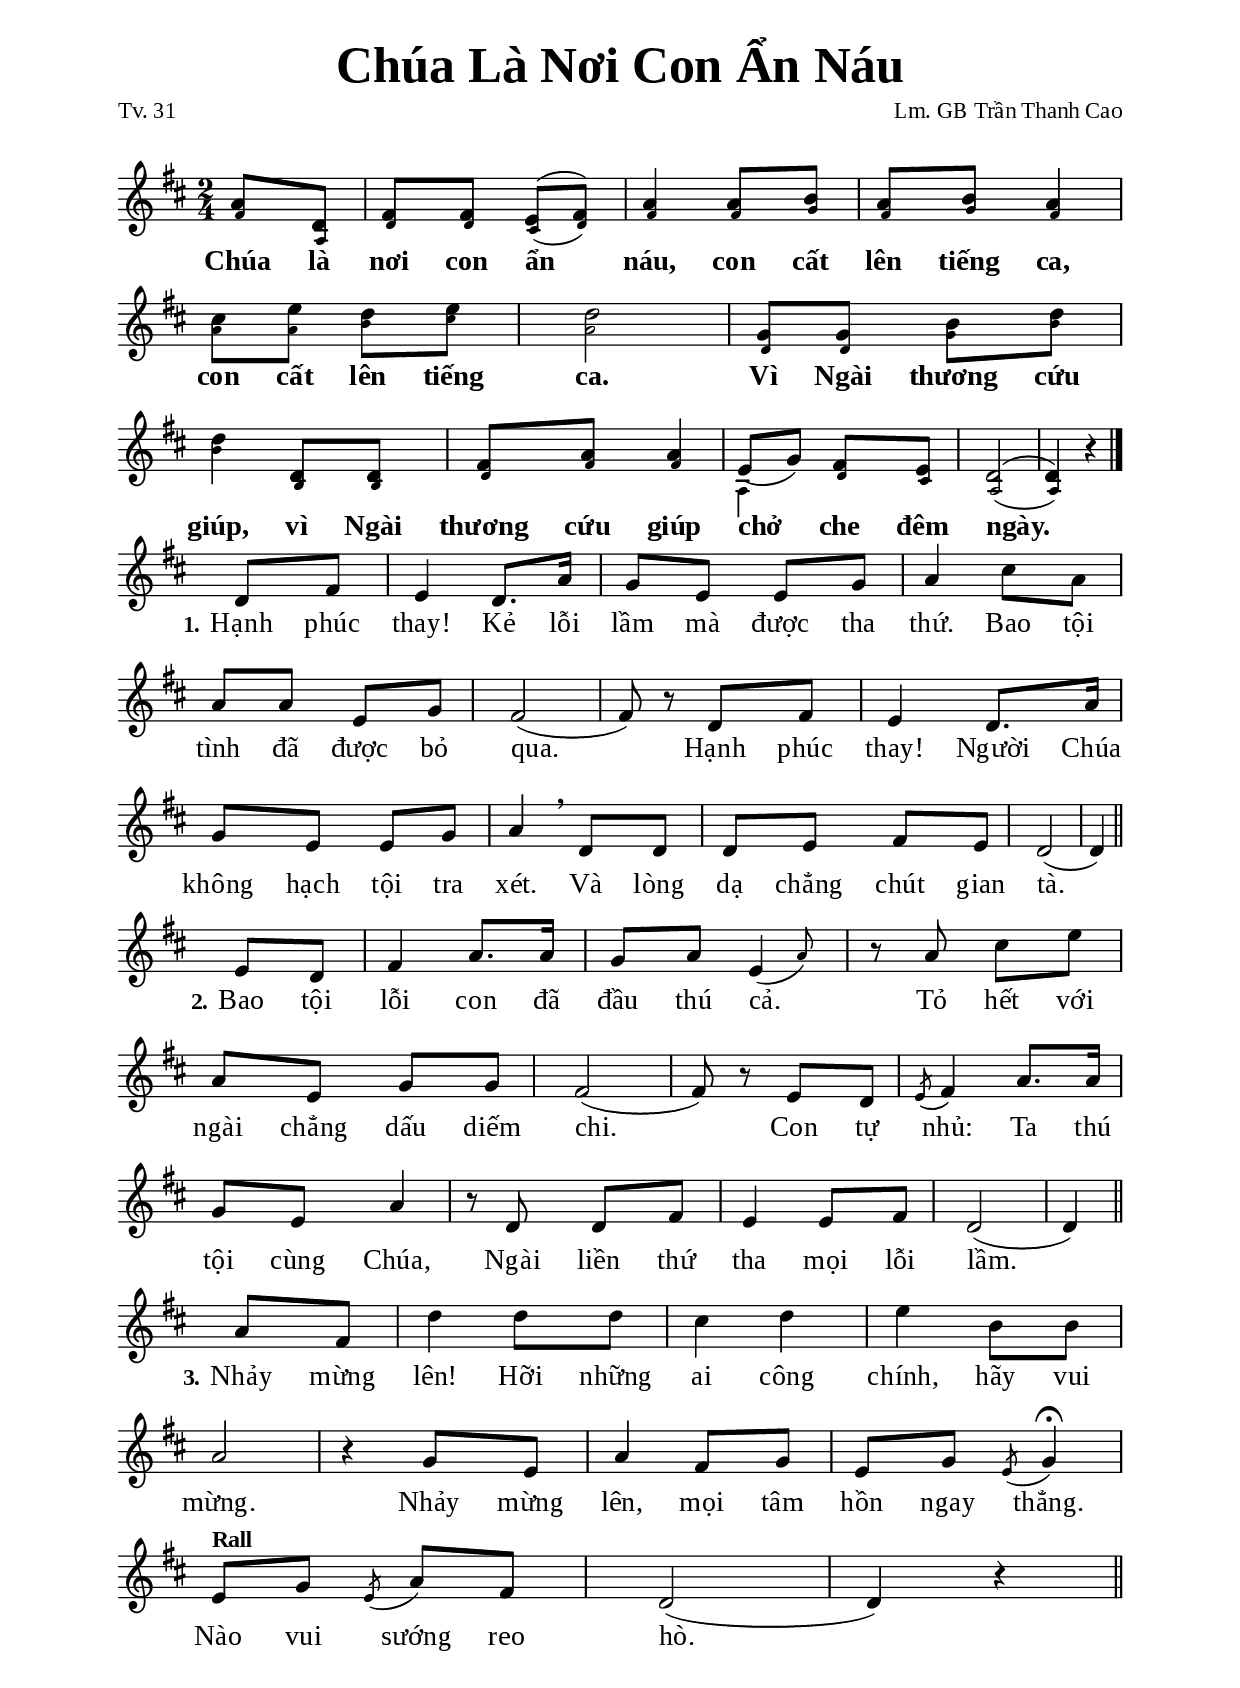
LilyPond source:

% Cài đặt chung
\version "2.22.1"
\include "english.ly"

\header {
  title = \markup { \fontsize #3 "Chúa Là Nơi Con Ẩn Náu" }
  poet = "Tv. 31"
  composer = "Lm. GB Trần Thanh Cao"
  arranger = " "
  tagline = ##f
}

% Nhạc điệp khúc
nhacDiepKhucSop = \relative c'' {
  \partial 4 a8 d, |
  fs fs e _(fs) |
  a4 a8 b |
  a b a4 |
  cs8 e d e |
  d2 |
  g,8 g b d |
  d4 d,8 d |
  fs a a4 |
  e8 _(g) fs e |
  d2 ^( |
  d4) r \bar "|."
}

nhacDiepKhucBas = \relative c' {
  \partial 4 fs8 a, |
  d d cs ^(d) |
  fs4 fs8 g |
  fs g fs4 |
  a8 a b cs |
  a2 |
  d,8 d g b |
  b4 b,8 b |
  d fs fs4 |
  a, d8 cs |
  a2 _( |
  a4) r
}

% Nhạc phiên khúc
nhacPhienKhucMot = \relative c' {
  \partial 4 d8 fs |
  e4 d8. a'16 |
  g8 e e g |
  a4 cs8 a |
  a a e g |
  fs2 ( |
  fs8) r d fs |
  e4 d8. a'16 |
  g8 e e g |
  a4 \breathe d,8 d |
  d e fs e |
  d2 ( |
  d4) \bar "||"
}

nhacPhienKhucHai = \relative c' {
  \partial 4 e8 d |
  fs4 a8. a16 |
  g8 a \afterGrace e4 (a8) |
  r8 a cs e |
  a, e g g |
  fs2 ( |
  fs8) r e d |
  \acciaccatura e8 fs4 a8. a16 |
  g8 e a4 |
  r8 d, d fs |
  e4 e8 fs |
  d2 ( |
  d4) \bar "||"
}

nhacPhienKhucBa = \relative c'' {
  \partial 4 a8 fs |
  d'4 d8 d |
  cs4 d |
  e b8 b |
  a2 |
  r4 g8 e |
  a4 fs8 g |
  e g \acciaccatura e8 g4 \fermata |
  \tempo "Rall" e8 g \acciaccatura e8 a fs |
  d2 ( |
  d4) r \bar "||"
}

% Lời điệp khúc
loiDiepKhuc = \lyricmode {
  Chúa là nơi con ẩn náu, con cất lên tiếng ca,
  con cất lên tiếng ca.
  Vì Ngài thương cứu giúp,
  vì Ngài thương cứu giúp chở che đêm ngày.
}

% Lời phiên khúc
loiPhienKhucMot = \lyricmode {
  \set stanza = #"1."
  Hạnh phúc thay! Kẻ lỗi lầm mà được tha thứ.
  Bao tội tình đã được bỏ qua.
  Hạnh phúc thay! Người Chúa không hạch tội tra xét.
  Và lòng dạ chẳng chút gian tà.
}

loiPhienKhucHai = \lyricmode {
  \set stanza = #"2."
  Bao tội lỗi con đã đầu thú cả.
  Tỏ hết với ngài chẳng dấu diếm chi.
  Con tự nhủ: Ta thú tội cùng Chúa,
  Ngài liền thứ tha mọi lỗi lầm.
}

loiPhienKhucBa = \lyricmode {
  \set stanza = #"3."
  Nhảy mừng lên! Hỡi những ai công chính,
  hãy vui mừng.
  Nhảy mừng lên, mọi tâm hồn ngay thẳng.
  Nào vui sướng reo hò.
}


% Dàn trang
\paper {
  #(set-paper-size "a4")
  top-margin = 10\mm
  bottom-margin = 10\mm
  left-margin = 20\mm
  right-margin = 20\mm
  indent = #0
  #(define fonts
    (make-pango-font-tree
      "Liberation Serif"
      "Liberation Serif"
      "Liberation Serif"
      (/ 20 20)))
  page-count = #1
  system-system-spacing = #'((basic-distance . 13))
  score-system-spacing = #'((basic-distance . 13))
}

% Thiết lập tông và nhịp
TongNhip = { \key d \major \time 2/4 }

% Đổi kích thước nốt cho bè phụ
notBePhu =
#(define-music-function (font-size music) (number? ly:music?)
   (for-some-music
     (lambda (m)
       (if (music-is-of-type? m 'rhythmic-event)
           (begin
             (set! (ly:music-property m 'tweaks)
                   (cons `(font-size . ,font-size)
                         (ly:music-property m 'tweaks)))
             #t)
           #f))
     music)
   music)

\score {
  \new ChoirStaff <<
    \new Staff = diepKhuc \with {
        \consists "Merge_rests_engraver"
        %\magnifyStaff #(magstep +1)
        printPartCombineTexts = ##f
      }
      <<
      \new Voice \TongNhip \partCombine 
        \nhacDiepKhucSop
        \notBePhu -3 { \nhacDiepKhucBas }
      \new NullVoice = nhacThamChieu \nhacDiepKhucSop
      \new Lyrics \lyricsto nhacThamChieu \loiDiepKhuc
      >>
  >>
  \layout {
    \override Lyrics.LyricText.font-series = #'bold
    \override Lyrics.LyricText.font-size = #+2
    \override Lyrics.LyricSpace.minimum-distance = #3.5
    \override Score.BarNumber.break-visibility = ##(#f #f #f)
    \override Score.SpacingSpanner.uniform-stretching = ##t
  }
}

\score {
  \new ChoirStaff <<
    \new Staff = phienKhuc \with {
        %\magnifyStaff #(magstep +1)
      }
      <<
      \new Voice = beSop {
        \key d \major \time 2/4 \nhacPhienKhucMot
      }
    >>
    \new Lyrics \lyricsto beSop \loiPhienKhucMot
  >>
  \layout {
    \override Staff.TimeSignature.transparent = ##t
    \override Lyrics.LyricText.font-size = #+2
    \override Lyrics.LyricSpace.minimum-distance = #3
    \override Score.BarNumber.break-visibility = ##(#f #f #f)
    \override Score.SpacingSpanner.uniform-stretching = ##t
  }
}

\score {
  \new ChoirStaff <<
    \new Staff = phienKhuc \with {
        %\magnifyStaff #(magstep +1)
      }
      <<
      \new Voice = beSop {
        \key d \major \time 2/4 \nhacPhienKhucHai
      }
    >>
    \new Lyrics \lyricsto beSop \loiPhienKhucHai
  >>
  \layout {
    \override Staff.TimeSignature.transparent = ##t
    \override Lyrics.LyricText.font-size = #+2
    \override Lyrics.LyricSpace.minimum-distance = #3.5
    \override Score.BarNumber.break-visibility = ##(#f #f #f)
    \override Score.SpacingSpanner.uniform-stretching = ##t
  }
}

\score {
  \new ChoirStaff <<
    \new Staff = phienKhuc \with {
        %\magnifyStaff #(magstep +1)
      }
      <<
      \new Voice = beSop {
        \key d \major \time 2/4 \nhacPhienKhucBa
      }
    >>
    \new Lyrics \lyricsto beSop \loiPhienKhucBa
  >>
  \layout {
    \override Staff.TimeSignature.transparent = ##t
    \override Lyrics.LyricText.font-size = #+2
    \override Lyrics.LyricSpace.minimum-distance = #3.5
    \override Score.BarNumber.break-visibility = ##(#f #f #f)
    \override Score.SpacingSpanner.uniform-stretching = ##t
  }
}
